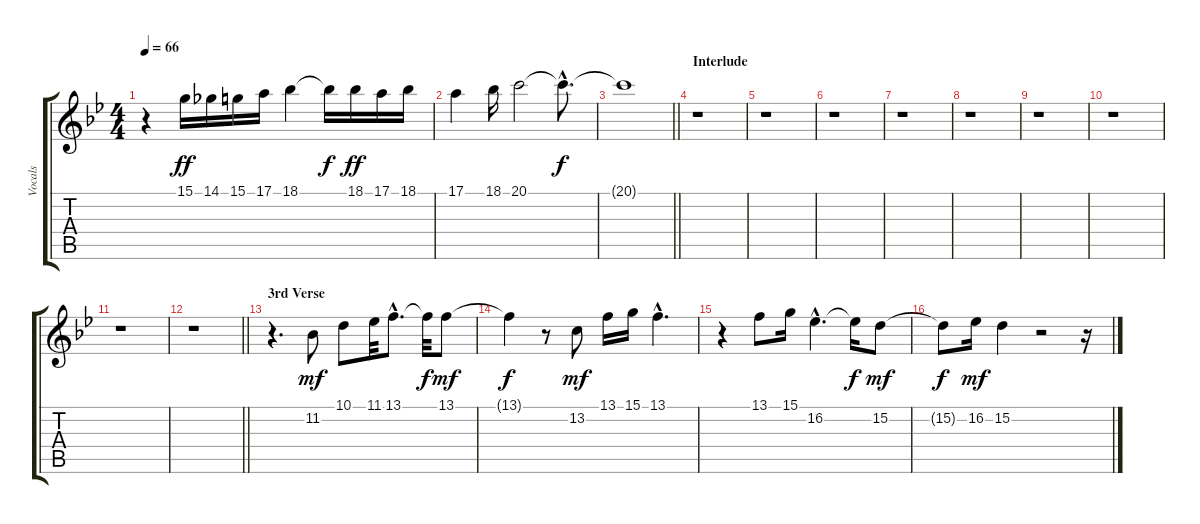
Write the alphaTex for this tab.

\track ("Vocals" "Vocals") {instrument lead6voice}
\staff {score tabs}
\tuning (E4 B3 G3 D3 A2 E2) {hide}
\ts (4 4)
\tempo 66
\clef g2
\ks bb
r.4{dy ff} 15.1.16 14.1.16 15.1.16 17.1.16 18.1.4 18.1{t}.16{dy f} 18.1.16{dy ff} 17.1.16 18.1.16 |
17.1.4 18.1.16 20.1.2 20.1{hac t}.8{d dy f} |
\barLineRight lightlight
20.1{t}.1 |
\section ("" "Interlude")
r.1 |
r.1 |
r.1 |
r.1 |
r.1 |
r.1 |
r.1 |
r.1 |
\barLineRight lightlight
r.1 |
\section ("" "3rd Verse")
r.4{d} 11.2.8{dy mf} 10.1.8 11.1.32 13.1{hac}.8{d} 13.1{t}.32{dy f} 13.1.8{dy mf} |
13.1{t}.4{dy f} r.8 13.2.8{dy mf} 13.1.16 15.1.16 13.1{hac}.4{d} |
r.4 13.1.8 15.1.16 16.2{hac}.4{d} 16.2{t}.16{dy f} 15.2.8{dy mf} |
15.2{t}.8{dy f} 16.2.16{dy mf} 15.2.4 r.2 r.16
